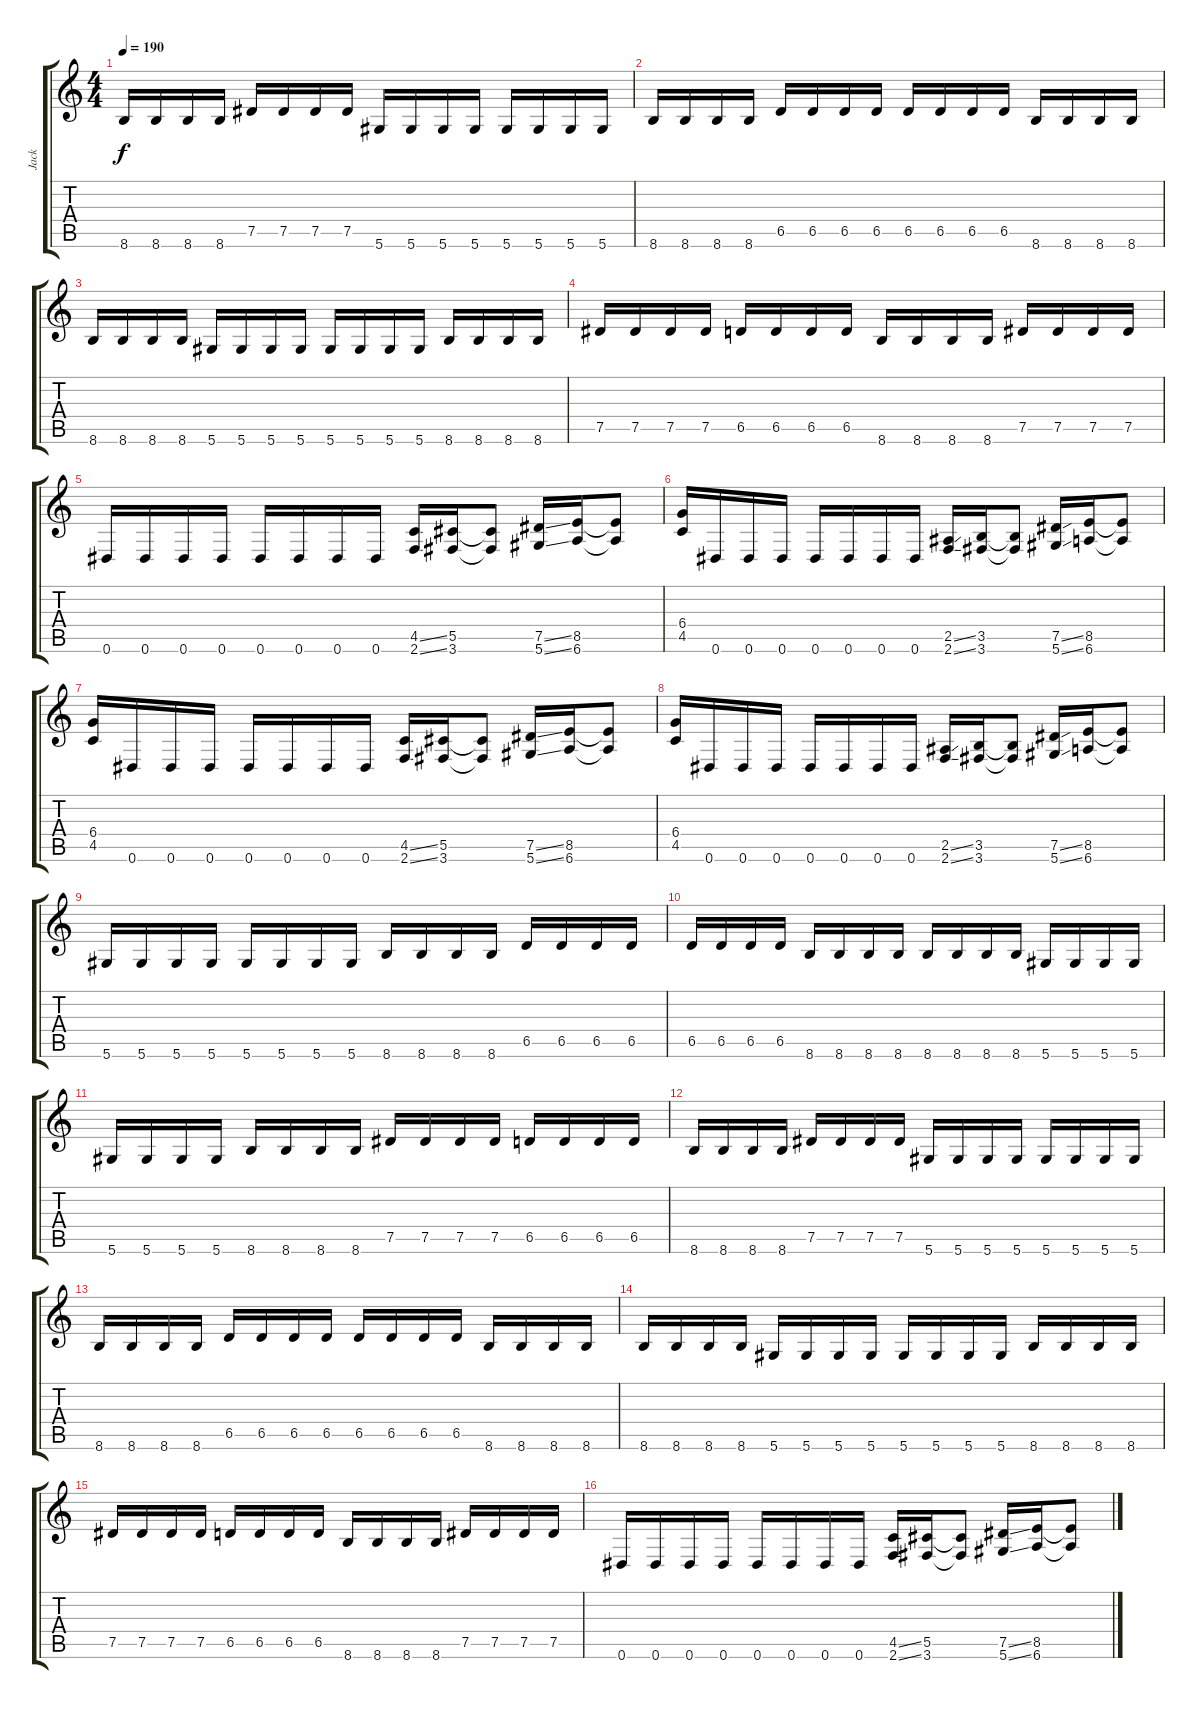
\track ("Jack" "Jack") {instrument distortionguitar}
\staff {score tabs}
\tuning (Eb4 Bb3 Gb3 Db3 Ab2 Eb2) {hide}
\ts (4 4)
\tempo 190
\clef g2
\ks c
8.6.16{dy f} 8.6.16 8.6.16 8.6.16 7.5.16 7.5.16 7.5.16 7.5.16 5.6.16 5.6.16 5.6.16 5.6.16 5.6.16 5.6.16 5.6.16 5.6.16 |
8.6.16 8.6.16 8.6.16 8.6.16 6.5.16 6.5.16 6.5.16 6.5.16 6.5.16 6.5.16 6.5.16 6.5.16 8.6.16 8.6.16 8.6.16 8.6.16 |
8.6.16 8.6.16 8.6.16 8.6.16 5.6.16 5.6.16 5.6.16 5.6.16 5.6.16 5.6.16 5.6.16 5.6.16 8.6.16 8.6.16 8.6.16 8.6.16 |
7.5.16 7.5.16 7.5.16 7.5.16 6.5.16 6.5.16 6.5.16 6.5.16 8.6.16 8.6.16 8.6.16 8.6.16 7.5.16 7.5.16 7.5.16 7.5.16 |
0.6.16 0.6.16 0.6.16 0.6.16 0.6.16 0.6.16 0.6.16 0.6.16 (4.5{ss} 2.6{ss}).16 (5.5 3.6).16 (5.5{t} 3.6{t}).8 (7.5{ss} 5.6{ss}).16 (8.5 6.6).16 (8.5{t} 6.6{t}).8 |
(6.4 4.5).16 0.6.16 0.6.16 0.6.16 0.6.16 0.6.16 0.6.16 0.6.16 (2.5{ss} 2.6{ss}).16 (3.5 3.6).16 (3.5{t} 3.6{t}).8 (7.5{ss} 5.6{ss}).16 (8.5 6.6).16 (8.5{t} 6.6{t}).8 |
(6.4 4.5).16 0.6.16 0.6.16 0.6.16 0.6.16 0.6.16 0.6.16 0.6.16 (4.5{ss} 2.6{ss}).16 (5.5 3.6).16 (5.5{t} 3.6{t}).8 (7.5{ss} 5.6{ss}).16 (8.5 6.6).16 (8.5{t} 6.6{t}).8 |
(6.4 4.5).16 0.6.16 0.6.16 0.6.16 0.6.16 0.6.16 0.6.16 0.6.16 (2.5{ss} 2.6{ss}).16 (3.5 3.6).16 (3.5{t} 3.6{t}).8 (7.5{ss} 5.6{ss}).16 (8.5 6.6).16 (8.5{t} 6.6{t}).8 |
5.6.16 5.6.16 5.6.16 5.6.16 5.6.16 5.6.16 5.6.16 5.6.16 8.6.16 8.6.16 8.6.16 8.6.16 6.5.16 6.5.16 6.5.16 6.5.16 |
6.5.16 6.5.16 6.5.16 6.5.16 8.6.16 8.6.16 8.6.16 8.6.16 8.6.16 8.6.16 8.6.16 8.6.16 5.6.16 5.6.16 5.6.16 5.6.16 |
5.6.16 5.6.16 5.6.16 5.6.16 8.6.16 8.6.16 8.6.16 8.6.16 7.5.16 7.5.16 7.5.16 7.5.16 6.5.16 6.5.16 6.5.16 6.5.16 |
8.6.16 8.6.16 8.6.16 8.6.16 7.5.16 7.5.16 7.5.16 7.5.16 5.6.16 5.6.16 5.6.16 5.6.16 5.6.16 5.6.16 5.6.16 5.6.16 |
8.6.16 8.6.16 8.6.16 8.6.16 6.5.16 6.5.16 6.5.16 6.5.16 6.5.16 6.5.16 6.5.16 6.5.16 8.6.16 8.6.16 8.6.16 8.6.16 |
8.6.16 8.6.16 8.6.16 8.6.16 5.6.16 5.6.16 5.6.16 5.6.16 5.6.16 5.6.16 5.6.16 5.6.16 8.6.16 8.6.16 8.6.16 8.6.16 |
7.5.16 7.5.16 7.5.16 7.5.16 6.5.16 6.5.16 6.5.16 6.5.16 8.6.16 8.6.16 8.6.16 8.6.16 7.5.16 7.5.16 7.5.16 7.5.16 |
0.6.16 0.6.16 0.6.16 0.6.16 0.6.16 0.6.16 0.6.16 0.6.16 (4.5{ss} 2.6{ss}).16 (5.5 3.6).16 (5.5{t} 3.6{t}).8 (7.5{ss} 5.6{ss}).16 (8.5 6.6).16 (8.5{t} 6.6{t}).8
